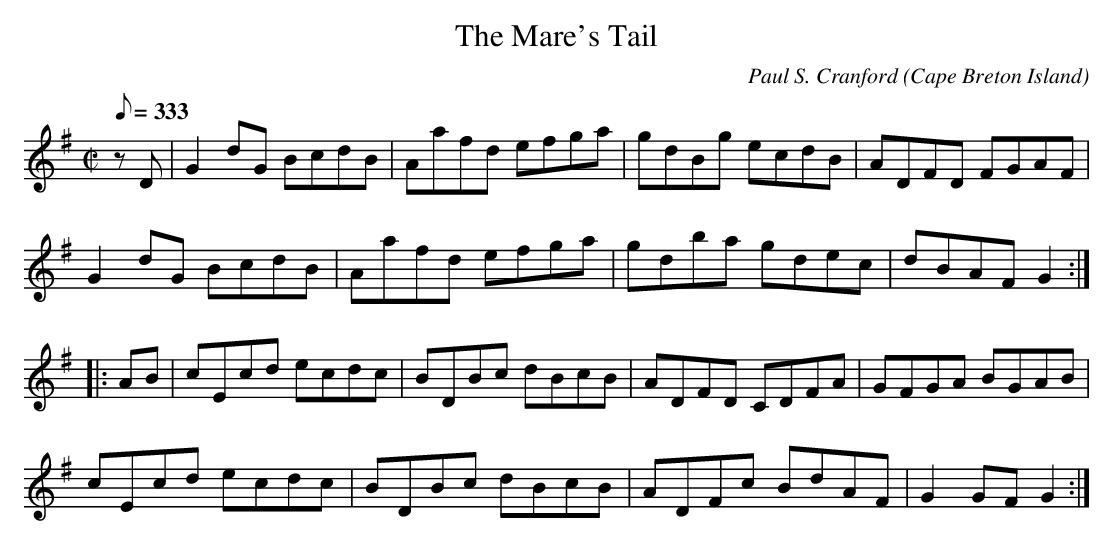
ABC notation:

X:1
T:The Mare's Tail
C:Paul S. Cranford
O:Cape Breton Island
L:1/8
Q:333
M:C|
K:G
z D|G2 dG BcdB|Aafd efga|gdBg ecdB|ADFD FGAF|
G2 dG BcdB|Aafd efga|gdba gdec|dBAF G2:|
|:AB|cEcd ecdc|BDBc dBcB|ADFD CDFA|GFGA BGAB|
cEcd ecdc|BDBc dBcB|ADFc BdAF| G2 GF G2:|
